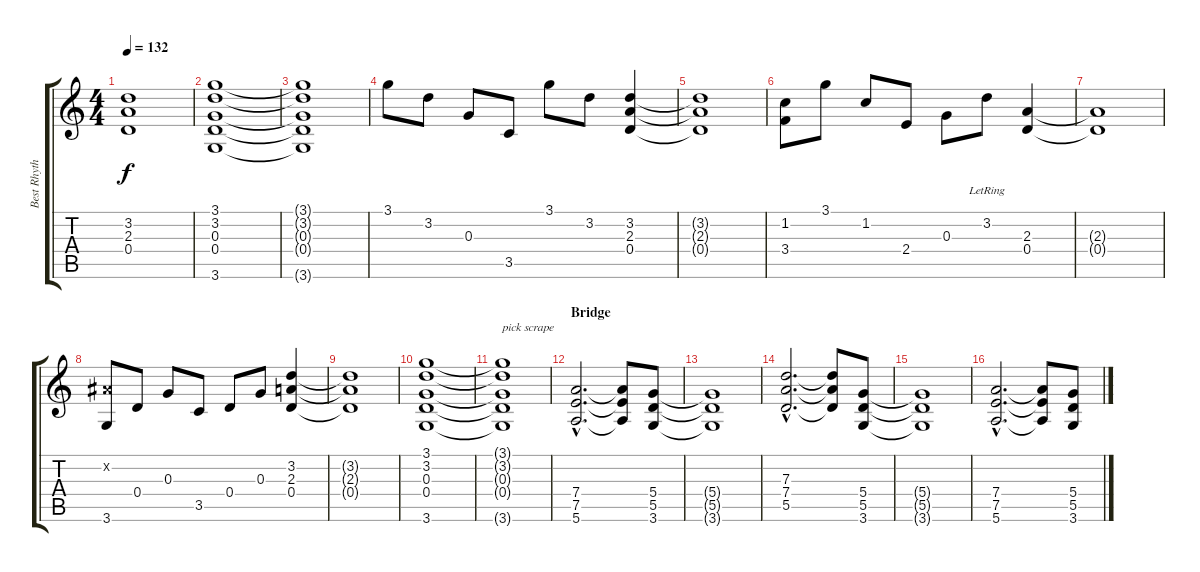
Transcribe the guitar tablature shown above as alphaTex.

\track ("Best Rhythm Guitar Combo" "Best Rhyth") {instrument electricguitarclean}
\staff {score tabs}
\tuning (E4 B3 G3 D3 A2 E2) {hide}
\ts (4 4)
\tempo 132
\clef g2
\ks c
(3.2{t} 2.3{t} 0.4{t}).1{dy f} |
(3.1 3.2 0.3 0.4 3.6).1 |
(3.1{t} 3.2{t} 0.3{t} 0.4{t} 3.6{t}).1 |
3.1.8{instrument electricguitarclean} 3.2.8 0.3.8 3.5.8 3.1.8 3.2.8 (3.2 2.3 0.4).4 |
(3.2{t} 2.3{t} 0.4{t}).1 |
(1.2 3.4).8 3.1.8 1.2.8 2.4.8 0.3.8 3.2{lr}.8 (2.3 0.4).4 |
(2.3{t} 0.4{t}).1 |
(-1.2{x} 3.6).8 0.4.8 0.3.8 3.5.8 0.4.8 0.3.8 (3.2 2.3 0.4).4 |
(3.2{t} 2.3{t} 0.4{t}).1 |
(3.1 3.2 0.3 0.4 3.6).1{instrument overdrivenguitar} |
(3.1{t} 3.2{t} 0.3{t} 0.4{t} 3.6{t}).1{txt "pick scrape"} |
\section ("" "Bridge")
(7.4{hac} 7.5{hac} 5.6{hac}).2{d} (7.4{t} 7.5{t} 5.6{t}).8 (5.4 5.5 3.6).8 |
(5.4{t} 5.5{t} 3.6{t}).1 |
(7.3{hac} 7.4{hac} 5.5{hac}).2{d} (7.3{t} 7.4{t} 5.5{t}).8 (5.4 5.5 3.6).8 |
(5.4{t} 5.5{t} 3.6{t}).1 |
(7.4{hac} 7.5{hac} 5.6{hac}).2{d} (7.4{t} 7.5{t} 5.6{t}).8 (5.4 5.5 3.6).8
